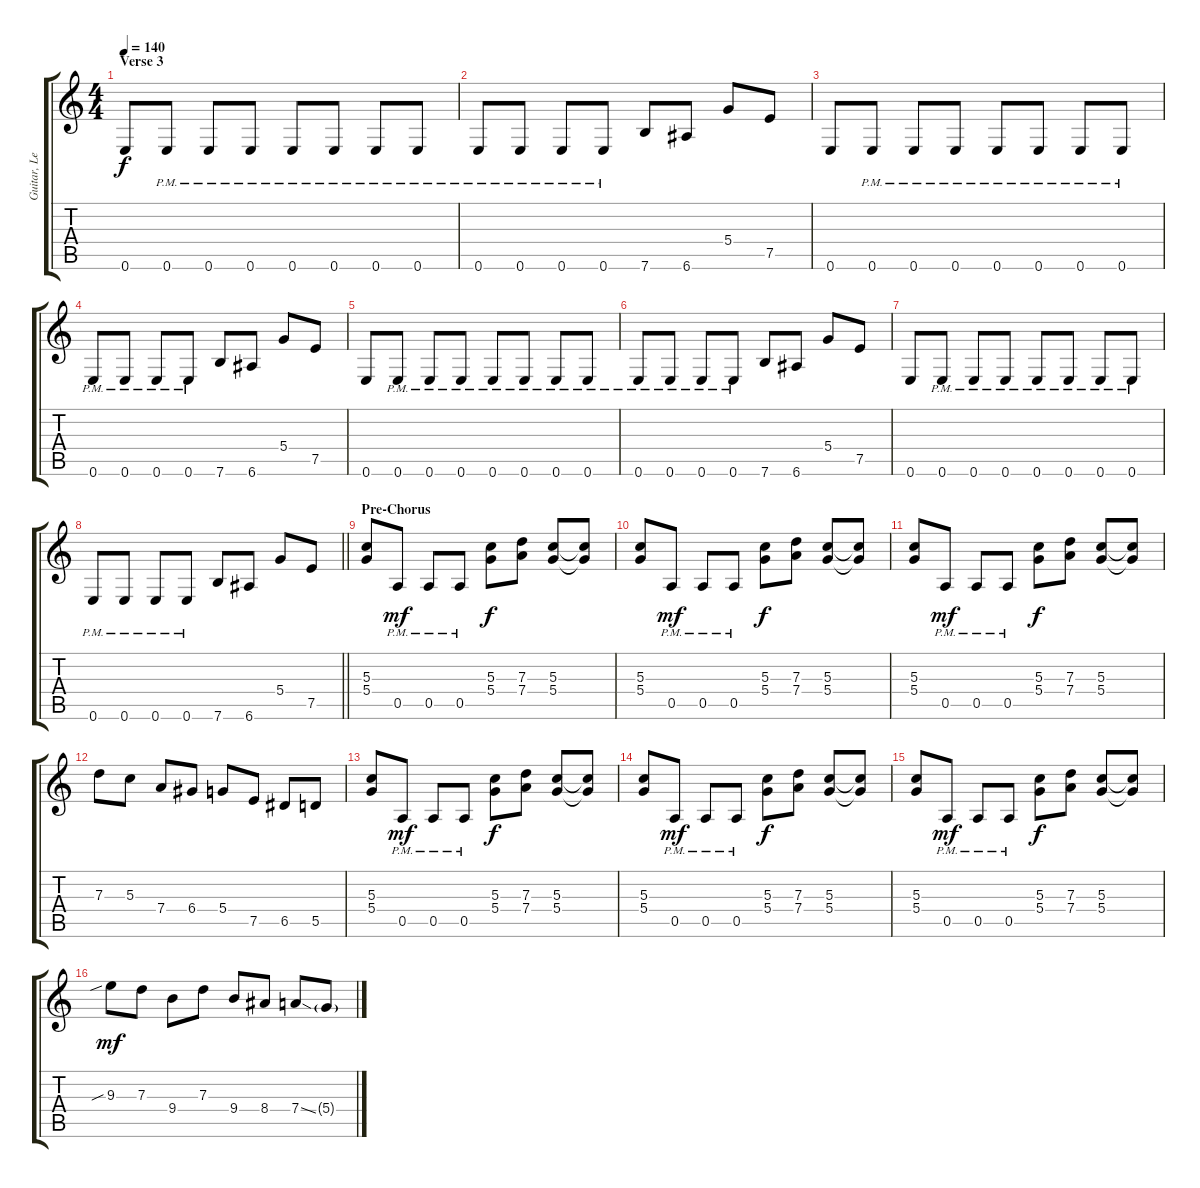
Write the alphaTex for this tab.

\track ("Guitar, Lead" "Guitar, Le") {instrument overdrivenguitar}
\staff {score tabs}
\tuning (E4 B3 G3 D3 A2 E2) {hide}
\ts (4 4)
\section ("" "Verse 3")
\tempo 140
\clef g2
\ks c
0.6.8{dy f} 0.6{pm}.8 0.6{pm}.8 0.6{pm}.8 0.6{pm}.8 0.6{pm}.8 0.6{pm}.8 0.6{pm}.8 |
0.6{pm}.8 0.6{pm}.8 0.6{pm}.8 0.6{pm}.8 7.6.8 6.6.8 5.4.8 7.5.8 |
0.6.8 0.6{pm}.8 0.6{pm}.8 0.6{pm}.8 0.6{pm}.8 0.6{pm}.8 0.6{pm}.8 0.6{pm}.8 |
0.6{pm}.8 0.6{pm}.8 0.6{pm}.8 0.6{pm}.8 7.6.8 6.6.8 5.4.8 7.5.8 |
0.6.8 0.6{pm}.8 0.6{pm}.8 0.6{pm}.8 0.6{pm}.8 0.6{pm}.8 0.6{pm}.8 0.6{pm}.8 |
0.6{pm}.8 0.6{pm}.8 0.6{pm}.8 0.6{pm}.8 7.6.8 6.6.8 5.4.8 7.5.8 |
0.6.8 0.6{pm}.8 0.6{pm}.8 0.6{pm}.8 0.6{pm}.8 0.6{pm}.8 0.6{pm}.8 0.6{pm}.8 |
\barLineRight lightlight
0.6{pm}.8 0.6{pm}.8 0.6{pm}.8 0.6{pm}.8 7.6.8 6.6.8 5.4.8 7.5.8 |
\section ("" "Pre-Chorus")
(5.3 5.4).8 0.5{pm}.8{dy mf} 0.5{pm}.8 0.5{pm}.8 (5.3 5.4).8{dy f} (7.3 7.4).8 (5.3 5.4).8 (5.3{t} 5.4{t}).8 |
(5.3 5.4).8 0.5{pm}.8{dy mf} 0.5{pm}.8 0.5{pm}.8 (5.3 5.4).8{dy f} (7.3 7.4).8 (5.3 5.4).8 (5.3{t} 5.4{t}).8 |
(5.3 5.4).8 0.5{pm}.8{dy mf} 0.5{pm}.8 0.5{pm}.8 (5.3 5.4).8{dy f} (7.3 7.4).8 (5.3 5.4).8 (5.3{t} 5.4{t}).8 |
7.3.8 5.3.8 7.4.8 6.4.8 5.4.8 7.5.8 6.5.8 5.5.8 |
(5.3 5.4).8 0.5{pm}.8{dy mf} 0.5{pm}.8 0.5{pm}.8 (5.3 5.4).8{dy f} (7.3 7.4).8 (5.3 5.4).8 (5.3{t} 5.4{t}).8 |
(5.3 5.4).8 0.5{pm}.8{dy mf} 0.5{pm}.8 0.5{pm}.8 (5.3 5.4).8{dy f} (7.3 7.4).8 (5.3 5.4).8 (5.3{t} 5.4{t}).8 |
(5.3 5.4).8 0.5{pm}.8{dy mf} 0.5{pm}.8 0.5{pm}.8 (5.3 5.4).8{dy f} (7.3 7.4).8 (5.3 5.4).8 (5.3{t} 5.4{t}).8 |
9.3{sib}.8{dy mf} 7.3.8 9.4.8 7.3.8 9.4.8 8.4.8 7.4{ss}.8 5.4{g}.8
